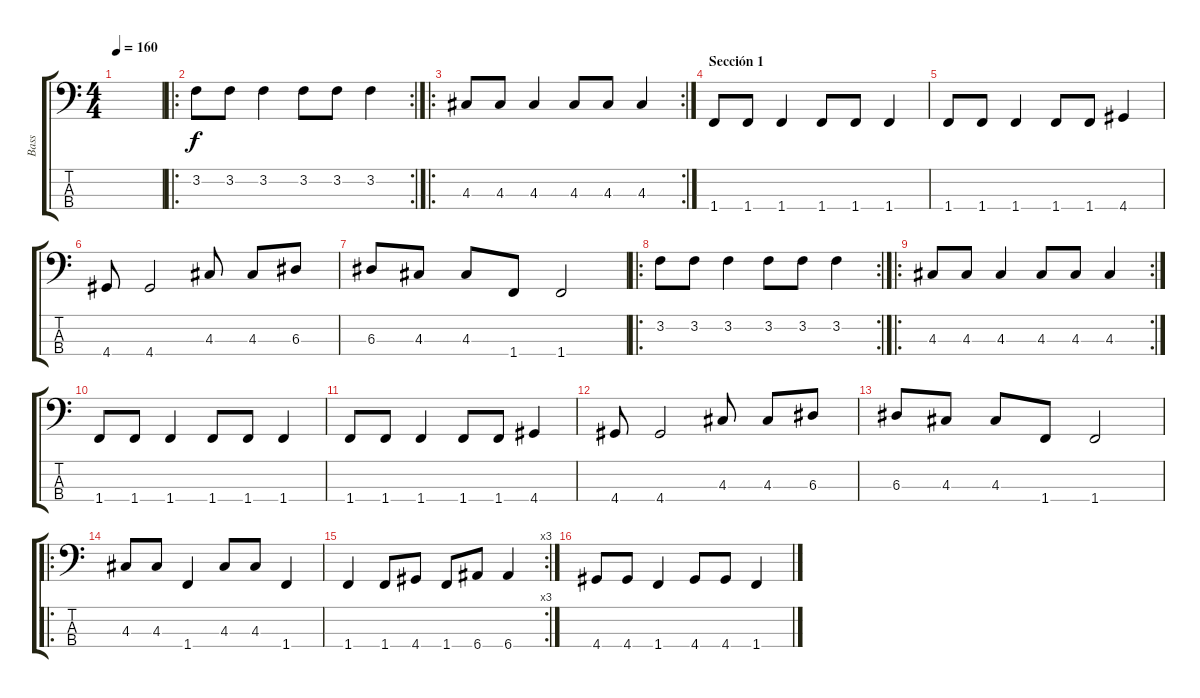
\track ("Bass" "Bass") {instrument electricbassfinger}
\staff {score tabs}
\tuning (G2 D2 A1 E1) {hide}
\ts (4 4)
\tempo 160
\clef f4
\ks c
|
\ro
\rc 2
3.2.8 3.2.8 3.2.4 3.2.8 3.2.8 3.2.4 |
\ro
\rc 2
4.3.8 4.3.8 4.3.4 4.3.8 4.3.8 4.3.4 |
\section ("" "Sección 1")
1.4.8 1.4.8 1.4.4 1.4.8 1.4.8 1.4.4 |
1.4.8 1.4.8 1.4.4 1.4.8 1.4.8 4.4.4 |
4.4.8 4.4.2 4.3.8 4.3.8 6.3.8 |
6.3.8 4.3.8 4.3.8 1.4.8 1.4.2 |
\ro
\rc 2
3.2.8 3.2.8 3.2.4 3.2.8 3.2.8 3.2.4 |
\ro
\rc 2
4.3.8 4.3.8 4.3.4 4.3.8 4.3.8 4.3.4 |
1.4.8 1.4.8 1.4.4 1.4.8 1.4.8 1.4.4 |
1.4.8 1.4.8 1.4.4 1.4.8 1.4.8 4.4.4 |
4.4.8 4.4.2 4.3.8 4.3.8 6.3.8 |
6.3.8 4.3.8 4.3.8 1.4.8 1.4.2 |
\ro
4.3.8 4.3.8 1.4.4 4.3.8 4.3.8 1.4.4 |
\rc 3
1.4.4 1.4.8 4.4.8 1.4.8 6.4.8 6.4.4 |
4.4.8 4.4.8 1.4.4 4.4.8 4.4.8 1.4.4
